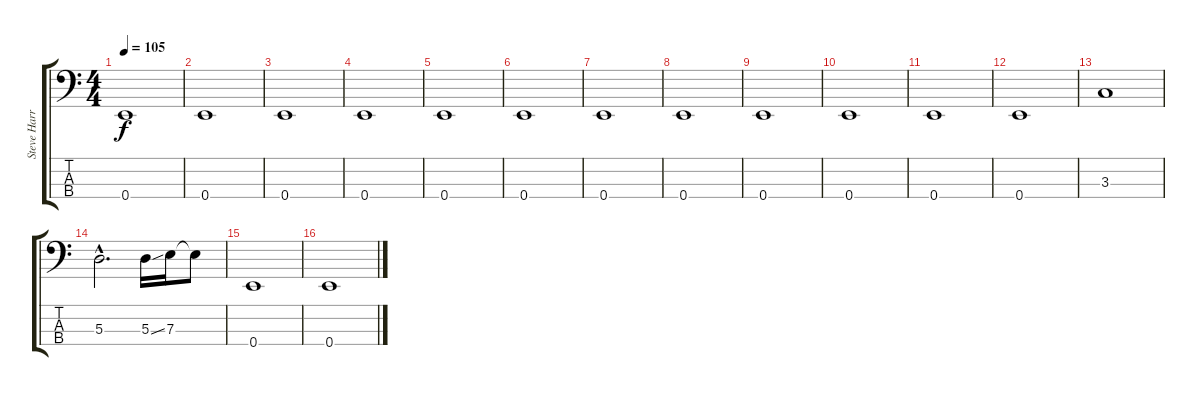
\track ("Steve Harris" "Steve Harr") {instrument electricbassfinger}
\staff {score tabs}
\tuning (G2 D2 A1 E1) {hide}
\ts (4 4)
\tempo 105
\tempo 80
\tempo 105
\clef f4
\ks c
0.4.1{dy f instrument electricbassfinger} |
0.4.1 |
0.4.1 |
0.4.1 |
0.4.1 |
0.4.1 |
0.4.1 |
0.4.1 |
0.4.1 |
0.4.1 |
0.4.1 |
0.4.1 |
3.3.1 |
5.3{hac}.2{d} 5.3{ss}.16 7.3.16 7.3{t}.8 |
0.4.1 |
0.4.1
